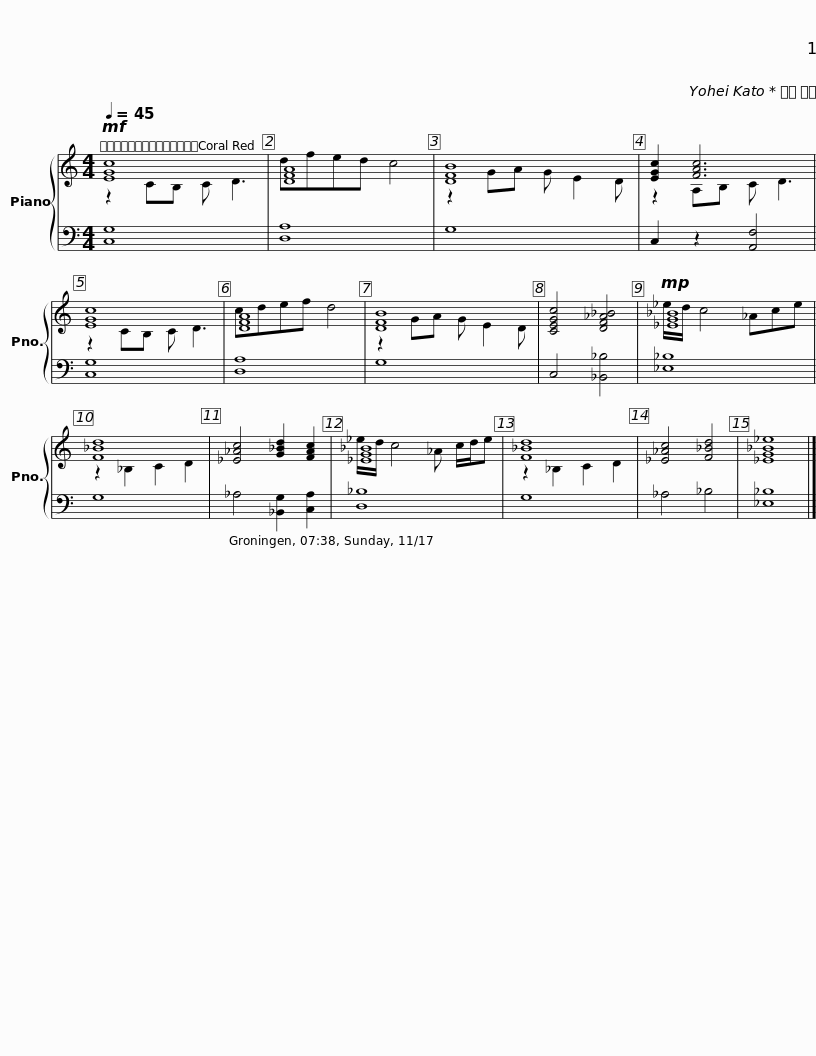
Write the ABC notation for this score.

X:1
%%score { ( 1 2 ) | 3 }
L:1/8
Q:1/4=45
M:4/4
I:linebreak $
K:C
V:1 treble
V:2 treble
V:3 bass
V:1
!mf! [EGc]8 | [DFA]8 | [DFB]8 | [EGc]2 [FAc]6 | [EGc]8 |$ %5
 [DFA]8 | [DFB]8 | [CEGc]4 [DF_A_B]4 |!mp! [_EG_B]8 | [F_Bd]8 |$ %10
 [_E_Ac]4 [G_Bd]2 [FAc]2 | [_EG_B]8 | [F_Bd]8 | [_E_Ac]4 [F_Bd]4 | [_EG_B_e]8 |] %15
V:2
 z2 CB, C D3 | dfed c4 | z2 GA G E2 D | z2 A,B, C D3 | z2 CB, C D3 |$ %5
 cdef d4 | z2 GA G E2 D | x8 | _e/d/ c4 _Ace | z2 _B,2 C2 D2 |$ %10
 x8 | _e/d/ c4 _A c/d/e | z2 _B,2 C2 D2 | x8 | x8 |] %15
V:3
 [C,G,]8 | [D,A,]8 | G,8 | C,2 z2 [A,,F,]4 | [C,G,]8 |$ %5
 [D,A,]8 | G,8 | C,4 [_B,,_B,]4 | [_E,_B,]8 | G,8 |$ %10
 _A,4 [_B,,G,]2 [C,A,]2 | [D,_B,]8 | G,8 | _A,4 _B,4 | [_E,_B,]8 |] %15
